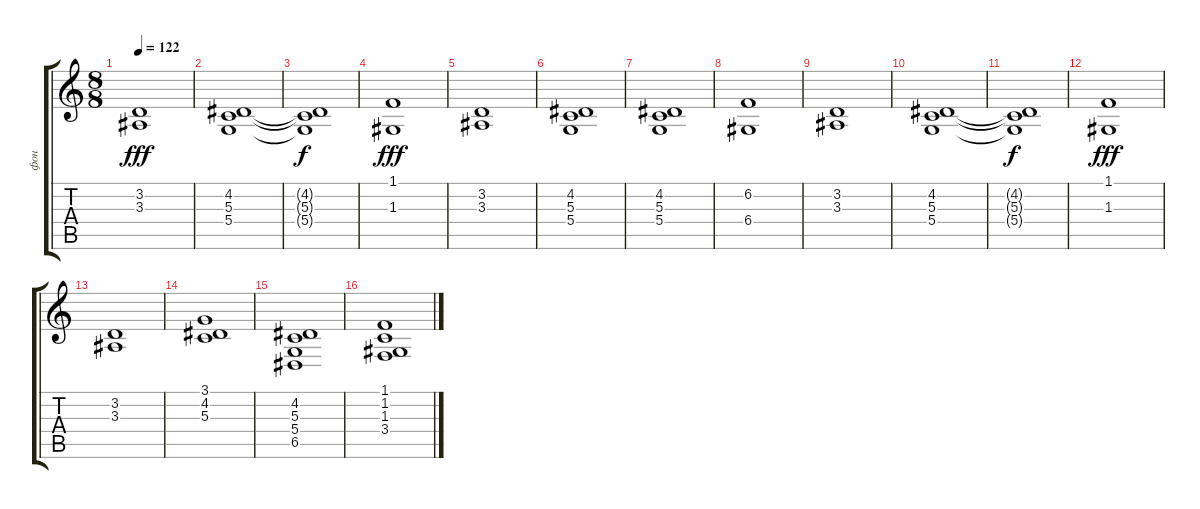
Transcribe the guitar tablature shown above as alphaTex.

\track ("фон" "фон") {instrument synthstrings1}
\staff {score tabs}
\tuning (E4 B3 G3 D3 A2 E2) {hide}
\ts (8 8)
\tempo 122
\clef g2
\ks c
(3.2 3.3).1{dy fff} |
(4.2 5.3 5.4).1 |
(4.2{t} 5.3{t} 5.4{t}).1{dy f} |
(1.1 1.3).1{dy fff} |
(3.2 3.3).1 |
(4.2 5.3 5.4).1 |
(4.2 5.3 5.4).1 |
(6.2 6.4).1 |
(3.2 3.3).1 |
(4.2 5.3 5.4).1 |
(4.2{t} 5.3{t} 5.4{t}).1{dy f} |
(1.1 1.3).1{dy fff} |
(3.2 3.3).1 |
(3.1 4.2 5.3).1 |
(4.2 5.3 5.4 6.5).1 |
(1.1 1.2 1.3 3.4).1
